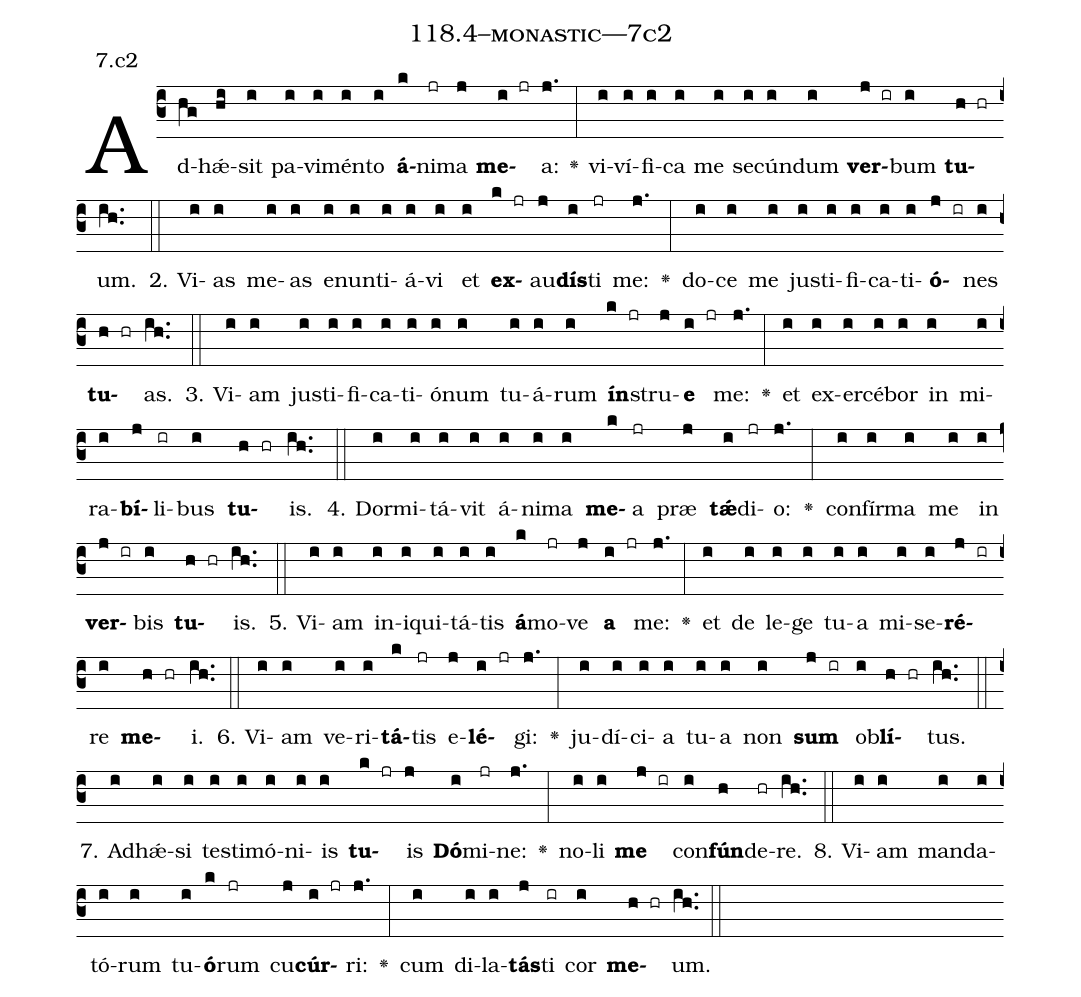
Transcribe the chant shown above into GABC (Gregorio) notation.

name: 118.4--monastic---7c2;
annotation: 7.c2;
%%
(c3)Ad(hg)hǽ(hi)sit(i) pa(i)vi(i)mén(i)to(i) <b>á</b>(k)ni(jr)ma(j) <b>me</b>(i jr)a:(j.) <v>\greheightstar</v>(:) vi(i)ví(i)fi(i)ca(i) me(i) se(i)cún(i)dum(i) <b>ver</b>(j ir)bum(i) <b>tu</b>(h hr)um.(ih..) (::)
2. Vi(i)as(i) me(i)as(i) e(i)nun(i)ti(i)á(i)vi(i) et(i) <b>ex</b>(k jr)au(j)<b>dís</b>(i)ti(jr) me:(j.) <v>\greheightstar</v>(:) do(i)ce(i) me(i) jus(i)ti(i)fi(i)ca(i)ti(i)<b>ó</b>(j ir)nes(i) <b>tu</b>(h hr)as.(ih..) (::)
3. Vi(i)am(i) jus(i)ti(i)fi(i)ca(i)ti(i)ó(i)num(i) tu(i)á(i)rum(i) <b>ín</b>(k jr)stru(j)<b>e</b>(i jr) me:(j.) <v>\greheightstar</v>(:) et(i) ex(i)er(i)cé(i)bor(i) in(i) mi(i)ra(i)<b>bí</b>(j)li(ir)bus(i) <b>tu</b>(h hr)is.(ih..) (::)
4. Dor(i)mi(i)tá(i)vit(i) á(i)ni(i)ma(i) <b>me</b>(k)a(jr) præ(j) <b>tǽ</b>(i)di(jr)o:(j.) <v>\greheightstar</v>(:) con(i)fír(i)ma(i) me(i) in(i) <b>ver</b>(j ir)bis(i) <b>tu</b>(h hr)is.(ih..) (::)
5. Vi(i)am(i) in(i)i(i)qui(i)tá(i)tis(i) <b>á</b>(k)mo(jr)ve(j) <b>a</b>(i jr) me:(j.) <v>\greheightstar</v>(:) et(i) de(i) le(i)ge(i) tu(i)a(i) mi(i)se(i)<b>ré</b>(j ir)re(i) <b>me</b>(h hr)i.(ih..) (::)
6. Vi(i)am(i) ve(i)ri(i)<b>tá</b>(k)tis(jr) e(j)<b>lé</b>(i jr)gi:(j.) <v>\greheightstar</v>(:) ju(i)dí(i)ci(i)a(i) tu(i)a(i) non(i) <b>sum</b>(j ir) ob(i)<b>lí</b>(h hr)tus.(ih..) (::)
7. Ad(i)hǽ(i)si(i) tes(i)ti(i)mó(i)ni(i)is(i) <b>tu</b>(k jr)is(j) <b>Dó</b>(i)mi(jr)ne:(j.) <v>\greheightstar</v>(:) no(i)li(i) <b>me</b>(j ir) con(i)<b>fún</b>(h)de(hr)re.(ih..) (::)
8. Vi(i)am(i) man(i)da(i)tó(i)rum(i) tu(i)<b>ó</b>(k)rum(jr) cu(j)<b>cúr</b>(i jr)ri:(j.) <v>\greheightstar</v>(:) cum(i) di(i)la(i)<b>tás</b>(j)ti(ir) cor(i) <b>me</b>(h hr)um.(ih..) (::)
